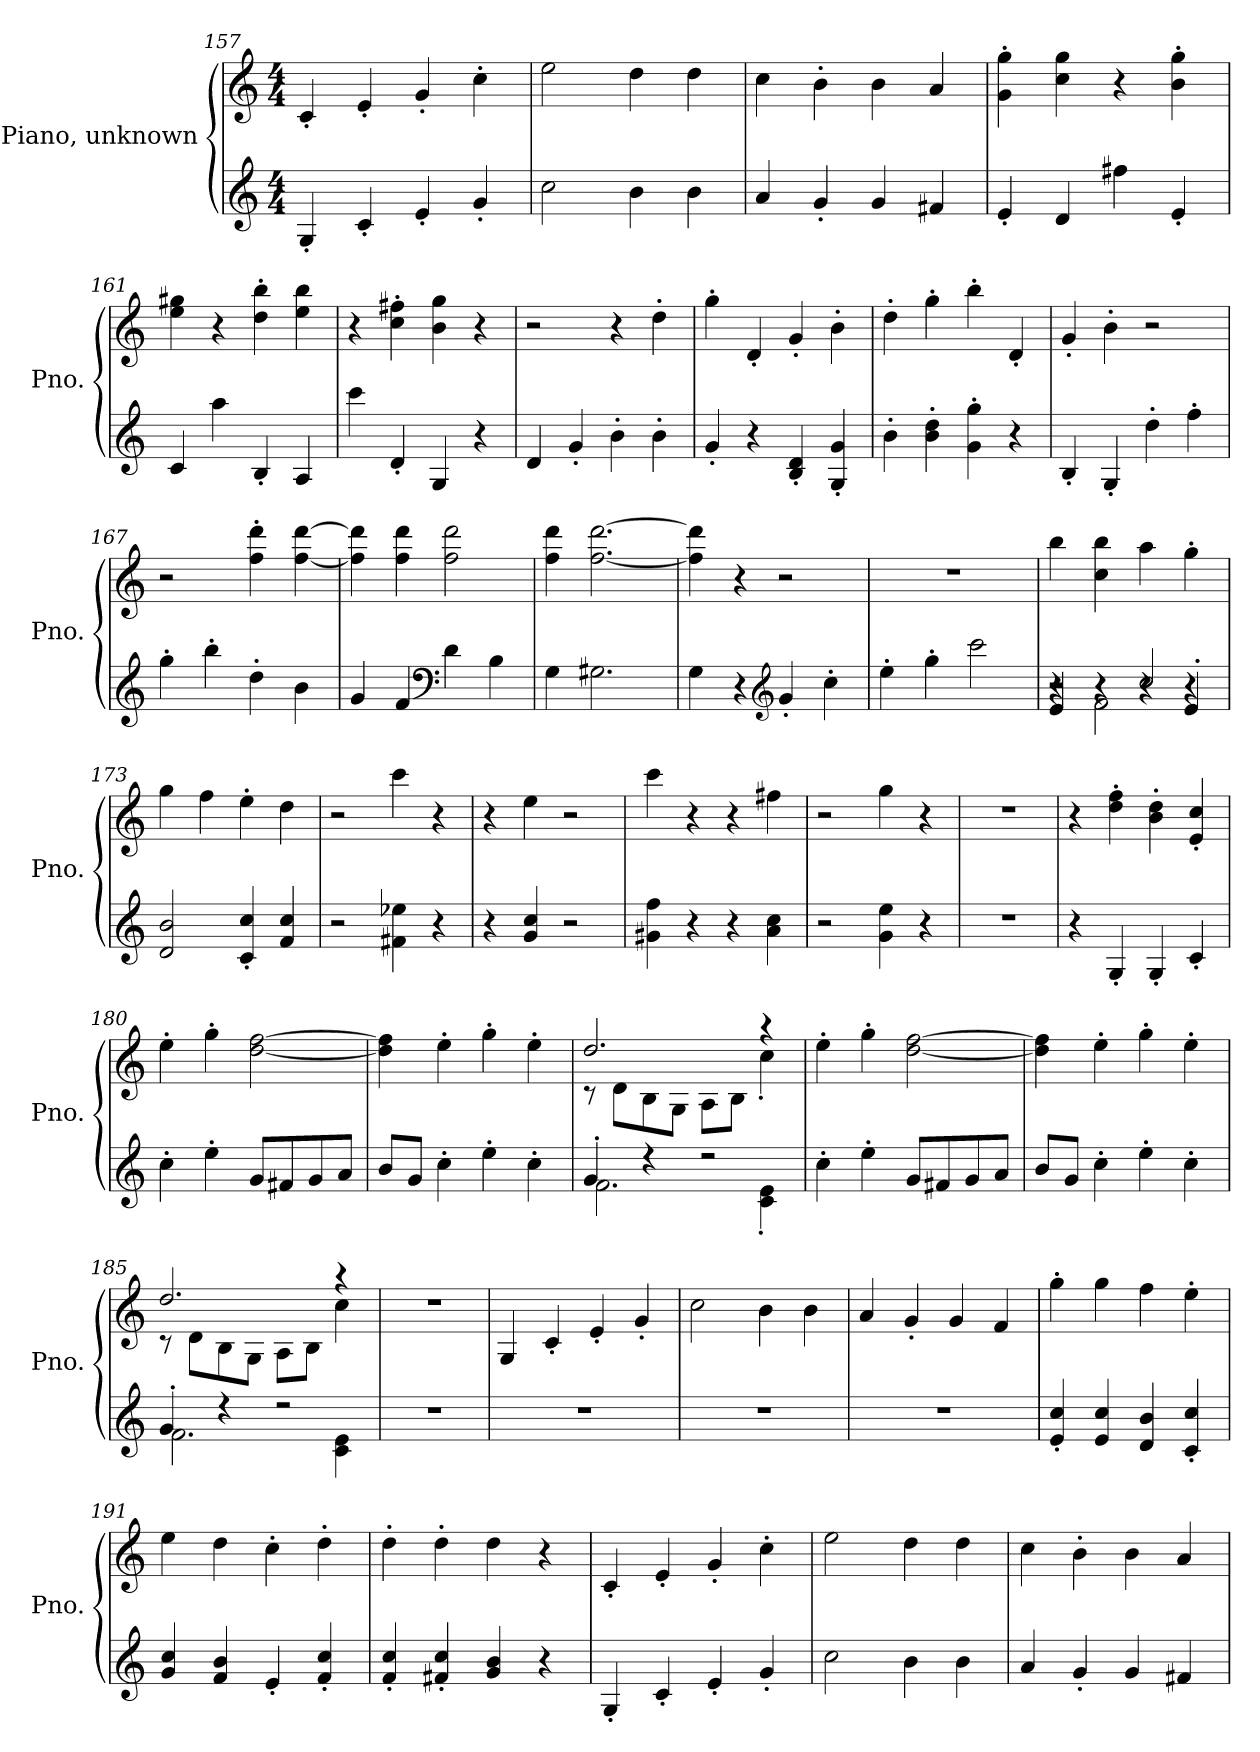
**kern	**kern
*part1	*part1
*staff2	*staff1
*I"Piano, unknown	*
*I'Pno.	*
*clefG2	*clefG2
*k[]	*k[]
*M4/4	*M4/4
=157	=157
4G'/	4c'/
4c'/	4e'/
4e'/	4g'/
4g'/	4cc'\
=158	=158
2cc\	2ee\
4b\	4dd\
4b\	4dd\
=159	=159
4a/	4cc\
4g'/	4b'\
4g/	4b\
4f#X/	4a/
=160	=160
4e'/	4g\' 4gg\'
4d/	4cc\ 4gg\
4ff#X\	4r
4e'/	4b\' 4gg\'
=161	=161
4c/	4ee\ 4gg#X\
4aa\	4r
4B'/	4dd\' 4bb\'
4A/	4ee\ 4bb\
=162	=162
4ccc\	4r
4d'/	4cc\' 4ff#X\'
4G/	4b\ 4gg\
4r	4r
=163	=163
4d/	2r
4g'/	.
4b'\	4r
4b'\	4dd'\
!!LO:LB:g=z
=164	=164
4g'/	4gg'\
4r	4d'/
4B/' 4d/'	4g'/
4G/' 4g/'	4b'\
=165	=165
4b'\	4dd'\
4b\' 4dd\'	4gg'\
4g\' 4gg\'	4bb'\
4r	4d'/
=166	=166
4B'/	4g'/
4G'/	4b'\
4dd'\	2r
4ff'\	.
=167	=167
4gg'\	2r
4bb'\	.
4dd'\	4ff\' 4ddd\'
4b\	[4ff\ [4ddd\
=168	=168
4g/	4ff\] 4ddd\]
4f/	4ff\ 4ddd\
*clefF4	*
4d\	2ff\ 2ddd\
4B\	.
=169	=169
4G\	4ff\ 4ddd\
2.G#X\	[2.ff\ [2.ddd\
=170	=170
4G\	4ff\] 4ddd\]
4r	4r
*clefG2	*
4g'/	2r
4cc'\	.
=171	=171
4ee'\	1r
4gg'\	.
2ccc\	.
!!LO:LB:g=z
=172	=172
*^	*
*	*^	*
2r	4r	4e/	4bb\
.	2f\	4r	4cc\ 4bb\
2cc/	.	4r	4aa\
.	4r	4e'/	4gg'\
*v	*v	*v	*
=173	=173
2d/ 2b/	4gg\
.	4ff\
4c/' 4cc/'	4ee'\
4f/ 4cc/	4dd\
=174	=174
2r	2r
4f#X\ 4ee-X\	4ccc\
4r	4r
=175	=175
4r	4r
4g/ 4cc/	4ee\
2r	2r
=176	=176
4g#X\ 4ff\	4ccc\
4r	4r
4r	4r
4a\ 4cc\	4ff#X\
=177	=177
2r	2r
4g\ 4ee\	4gg\
4r	4r
=178	=178
1r	1r
=179	=179
4r	4r
4G'/	4dd\' 4ff\'
4G'/	4b\' 4dd\'
4c'/	4e/' 4cc/'
=180	=180
4cc'\	4ee'\
4ee'\	4gg'\
8g/L	[2dd\ [2ff\
8f#X/	.
8g/	.
8a/J	.
!!LO:LB:g=z
=181	=181
8b/L	4dd\] 4ff\]
8g/J	.
4cc'\	4ee'\
4ee'\	4gg'\
4cc'\	4ee'\
=182	=182
*^	*^
4g'/	2.f\	2.dd/	8r
.	.	.	8d\L
4r	.	.	8B\
.	.	.	8G\J
2r	.	.	8A\L
.	.	.	8B\J
.	4c\' 4e\'	4r	4cc'\
*v	*v	*	*
*	*v	*v
=183	=183
4cc'\	4ee'\
4ee'\	4gg'\
8g/L	[2dd\ [2ff\
8f#X/	.
8g/	.
8a/J	.
=184	=184
8b/L	4dd\] 4ff\]
8g/J	.
4cc'\	4ee'\
4ee'\	4gg'\
4cc'\	4ee'\
=185	=185
*^	*^
4g'/	2.f\	2.dd/	8r
.	.	.	8d\L
4r	.	.	8B\
.	.	.	8G\J
2r	.	.	8A\L
.	.	.	8B\J
.	4c\ 4e\	4r	4cc\
*v	*v	*	*
*	*v	*v
=186	=186
1r	1r
=187	=187
1r	4G/
.	4c'/
.	4e'/
.	4g'/
!!LO:LB:g=z
=188	=188
1r	2cc\
.	4b\
.	4b\
=189	=189
1r	4a/
.	4g'/
.	4g/
.	4f/
=190	=190
4e/' 4cc/'	4gg'\
4e/ 4cc/	4gg\
4d/ 4b/	4ff\
4c/' 4cc/'	4ee'\
=191	=191
4g/ 4cc/	4ee\
4f/ 4b/	4dd\
4e'/	4cc'\
4f/' 4cc/'	4dd'\
=192	=192
4f/' 4cc/'	4dd'\
4f#X/' 4cc/'	4dd'\
4g/ 4b/	4dd\
4r	4r
=193	=193
4G'/	4c'/
4c'/	4e'/
4e'/	4g'/
4g'/	4cc'\
=194	=194
2cc\	2ee\
4b\	4dd\
4b\	4dd\
=195	=195
4a/	4cc\
4g'/	4b'\
4g/	4b\
4f#X/	4a/
=	=
*-	*-
